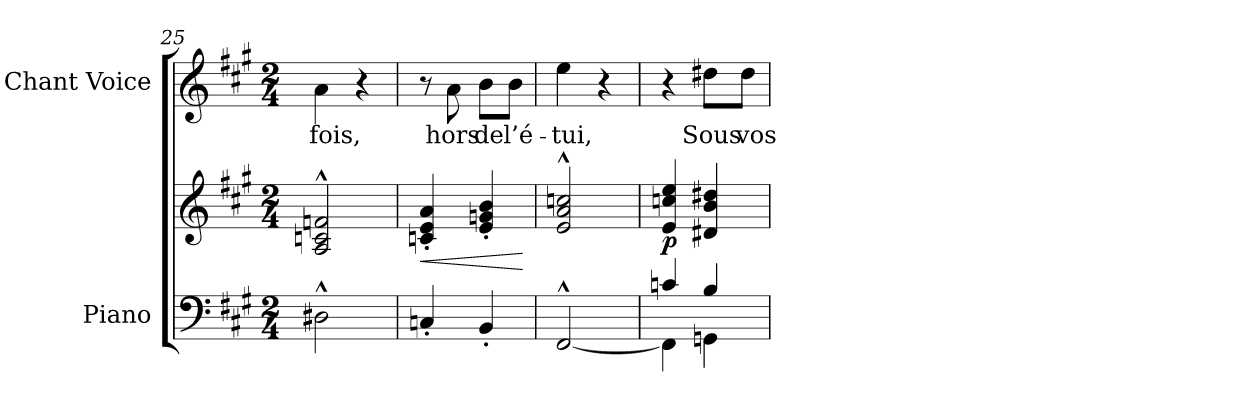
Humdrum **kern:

**kern	**kern	**dynam	**kern	**text
*part2	*part2	*part2	*part1	*part1
*staff3	*staff2	*staff2/3	*staff1	*staff1
*I"Piano	*	*	*I"Chant Voice	*
*I'Pno	*	*	*	*
*clefF4	*clefG2	*	*clefG2	*
*k[f#c#g#]	*k[f#c#g#]	*	*k[f#c#g#]	*
*M2/4	*M2/4	*	*M2/4	*
=25	=25	=25	=25	=25
2D#X^^\	2A/^^ 2cn/^^ 2fn/^^	.	4a\	fois,
.	.	.	4r	.
=26	=26	=26	=26	=26
!	!	!LO:HP:b	!	!
4Cn'/	4cn/'> 4e/'> 4a/'>	<	8r	.
.	.	.	8a\	hors
4BB'/	4e/'> 4gn/'> 4b/'>	.	8b\L	de
.	.	.	8b\J	l’é-
.	.	[	.	.
=27	=27	=27	=27	=27
[<2FF#^^/	2e/^^ 2a/^^ 2ccn/^^	.	4ee\	-tui,
.	.	.	4r	.
=28	=28	=28	=28	=28
*^	*	*	*	*
!	!	!	!LO:DY:b	!	!
4cn/	4FF#\]	4e/ 4ccn/ 4ee/	p	4r	.
4B/	4GGn:\	4d#X/ 4b/ 4dd#X/	.	8dd#X\L	Sous
.	.	.	.	8dd#\J	vos
*v	*v	*	*	*	*
=	=	=	=	=
*-	*-	*-	*-	*-
